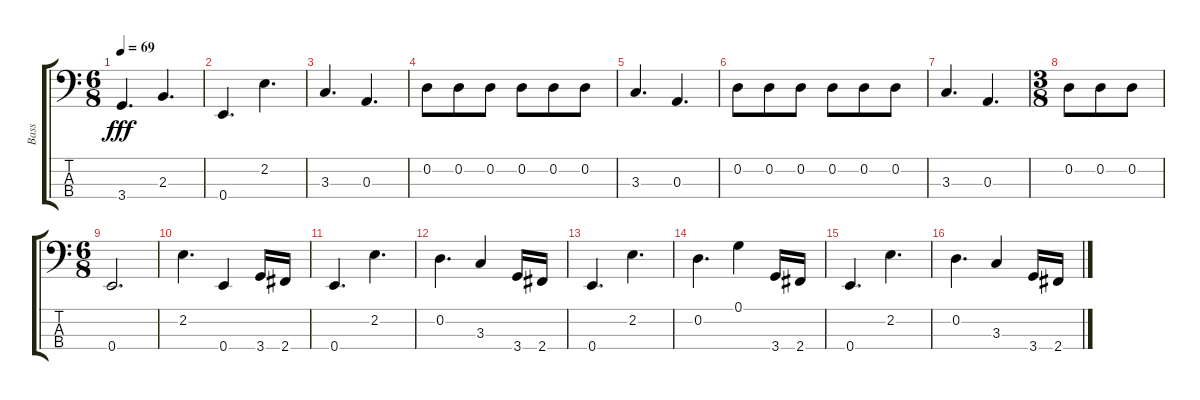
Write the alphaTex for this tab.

\track ("Bass" "Bass") {instrument electricbasspick}
\staff {score tabs}
\tuning (G2 D2 A1 E1) {hide}
\ts (6 8)
\tempo 69
\clef f4
\ks c
3.4.4{d dy fff} 2.3.4{d} |
0.4.4{d} 2.2.4{d} |
3.3.4{d} 0.3.4{d} |
0.2.8 0.2.8 0.2.8 0.2.8 0.2.8 0.2.8 |
3.3.4{d} 0.3.4{d} |
0.2.8 0.2.8 0.2.8 0.2.8 0.2.8 0.2.8 |
3.3.4{d} 0.3.4{d} |
\ts (3 8)
0.2.8 0.2.8 0.2.8 |
\ts (6 8)
0.4.2{d} |
2.2.4{d} 0.4.4 3.4.16 2.4.16 |
0.4.4{d} 2.2.4{d} |
0.2.4{d} 3.3.4 3.4.16 2.4.16 |
0.4.4{d} 2.2.4{d} |
0.2.4{d} 0.1.4 3.4.16 2.4.16 |
0.4.4{d} 2.2.4{d} |
0.2.4{d} 3.3.4 3.4.16 2.4.16
